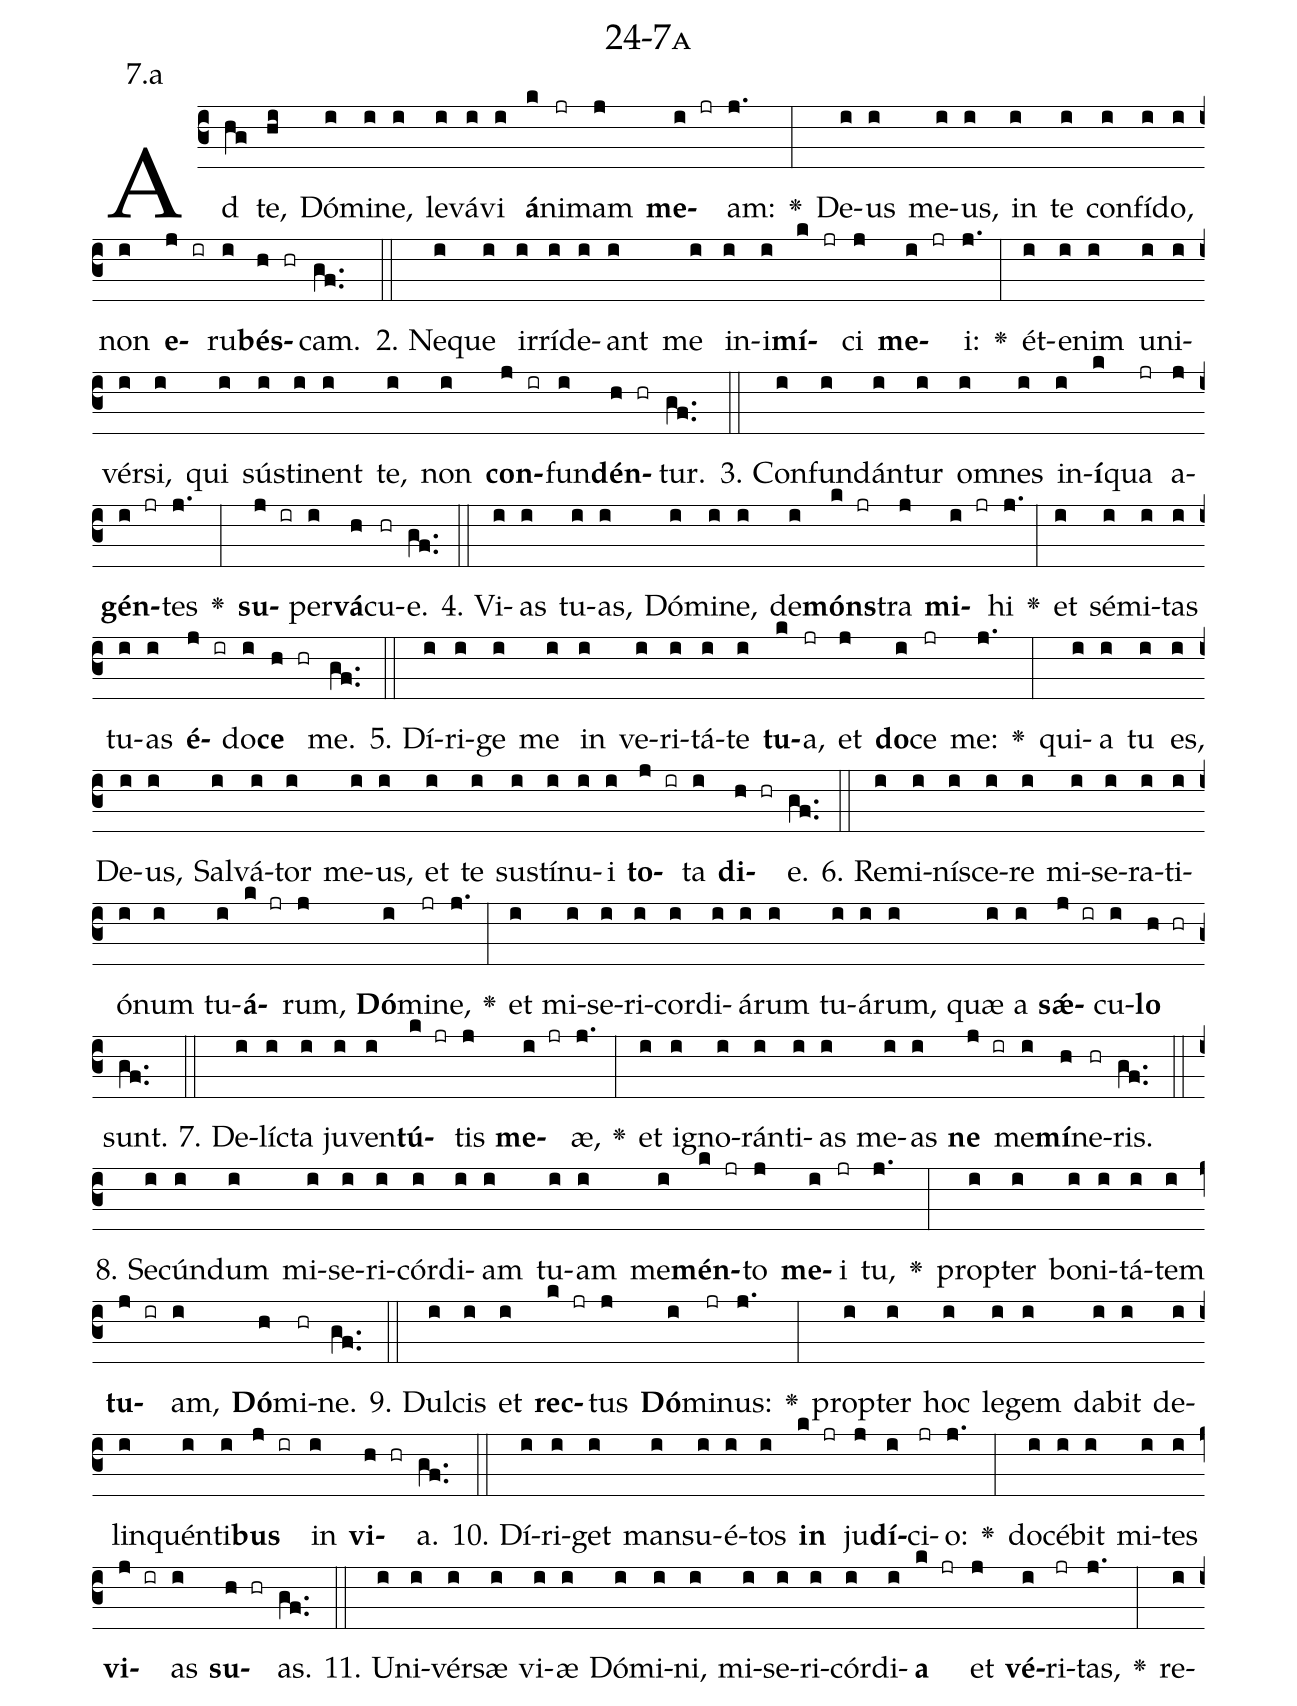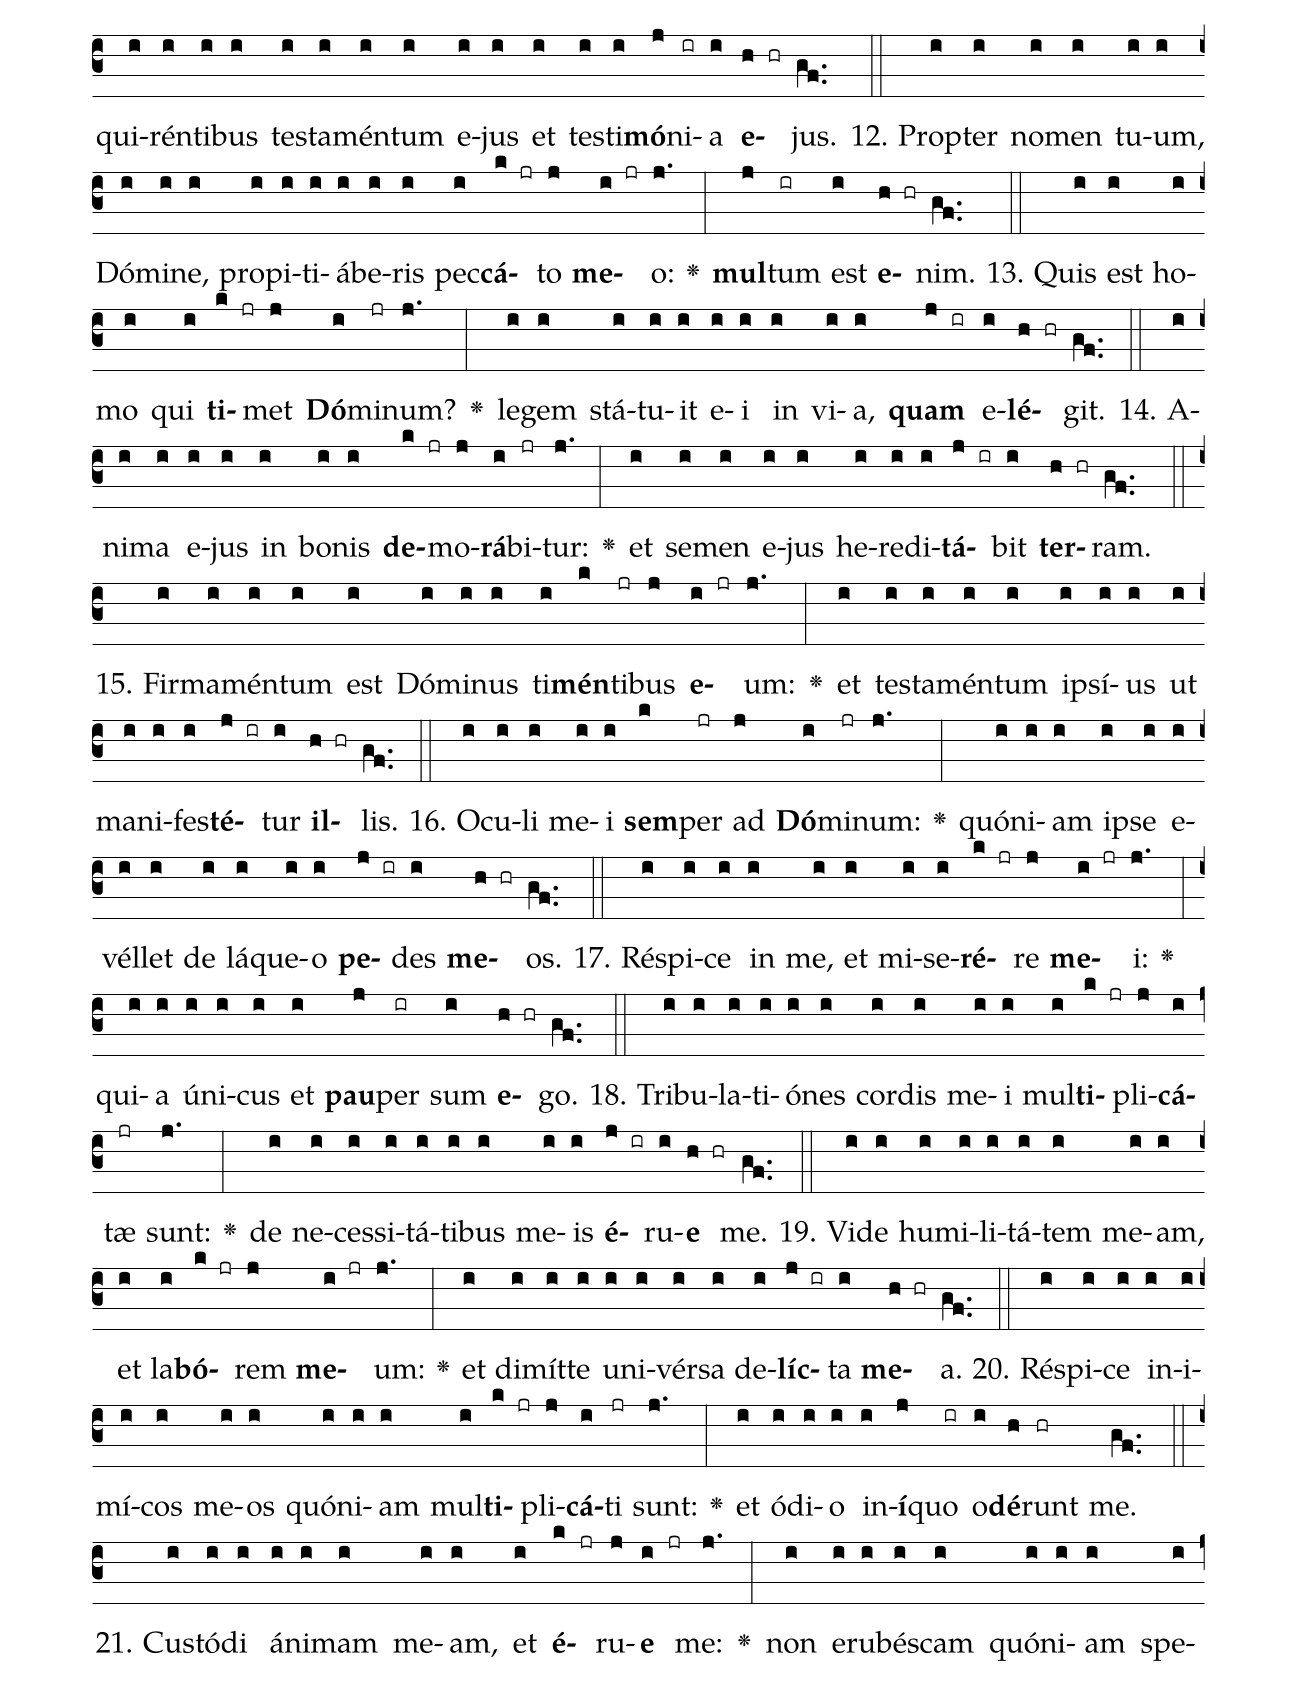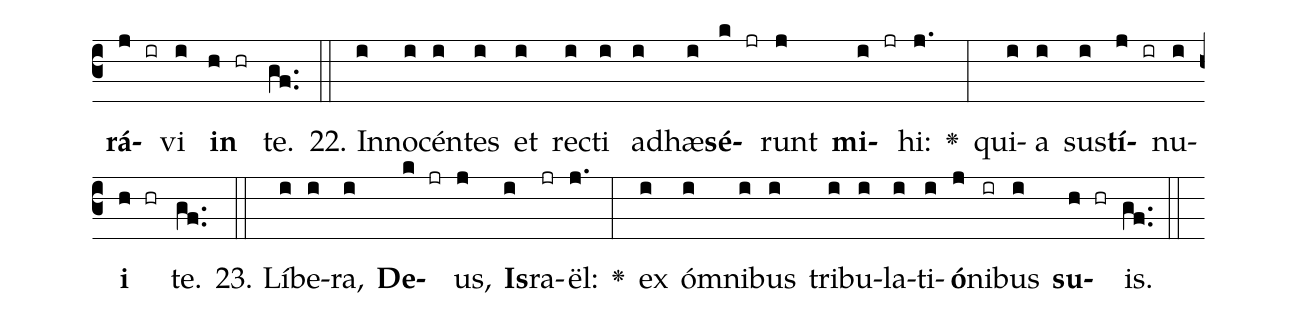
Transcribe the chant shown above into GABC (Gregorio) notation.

name: 24-7a;
annotation: 7.a;
%%
(c3)Ad(hg) te,(hi) Dó(i)mi(i)ne,(i) le(i)vá(i)vi(i) <b>á</b>(k)ni(jr)mam(j) <b>me</b>(i jr)am:(j.) <v>\greheightstar</v>(:) De(i)us(i) me(i)us,(i) in(i) te(i) con(i)fí(i)do,(i) non(i) <b>e</b>(j ir)ru(i)<b>bés</b>(h hr)cam.(gf..) (::)
2. Ne(i)que(i) ir(i)rí(i)de(i)ant(i) me(i) in(i)i(i)<b>mí</b>(k jr)ci(j) <b>me</b>(i jr)i:(j.) <v>\greheightstar</v>(:) ét(i)e(i)nim(i) u(i)ni(i)vér(i)si,(i) qui(i) sús(i)ti(i)nent(i) te,(i) non(i) <b>con</b>(j ir)fun(i)<b>dén</b>(h hr)tur.(gf..) (::)
3. Con(i)fun(i)dán(i)tur(i) om(i)nes(i) in(i)<b>í</b>(k)qua(jr) a(j)<b>gén</b>(i jr)tes(j.) <v>\greheightstar</v>(:) <b>su</b>(j ir)per(i)<b>vá</b>(h)cu(hr)e.(gf..) (::)
4. Vi(i)as(i) tu(i)as,(i) Dó(i)mi(i)ne,(i) de(i)<b>móns</b>(k jr)tra(j) <b>mi</b>(i jr)hi(j.) <v>\greheightstar</v>(:) et(i) sé(i)mi(i)tas(i) tu(i)as(i) <b>é</b>(j ir)do(i)<b>ce</b>(h hr) me.(gf..) (::)
5. Dí(i)ri(i)ge(i) me(i) in(i) ve(i)ri(i)tá(i)te(i) <b>tu</b>(k)a,(jr) et(j) <b>do</b>(i)ce(jr) me:(j.) <v>\greheightstar</v>(:) qui(i)a(i) tu(i) es,(i) De(i)us,(i) Sal(i)vá(i)tor(i) me(i)us,(i) et(i) te(i) sus(i)tí(i)nu(i)i(i) <b>to</b>(j ir)ta(i) <b>di</b>(h hr)e.(gf..) (::)
6. Re(i)mi(i)ní(i)sce(i)re(i) mi(i)se(i)ra(i)ti(i)ó(i)num(i) tu(i)<b>á</b>(k jr)rum,(j) <b>Dó</b>(i)mi(jr)ne,(j.) <v>\greheightstar</v>(:) et(i) mi(i)se(i)ri(i)cor(i)di(i)á(i)rum(i) tu(i)á(i)rum,(i) quæ(i) a(i) <b>sǽ</b>(j ir)cu(i)<b>lo</b>(h hr) sunt.(gf..) (::)
7. De(i)líc(i)ta(i) ju(i)ven(i)<b>tú</b>(k jr)tis(j) <b>me</b>(i jr)æ,(j.) <v>\greheightstar</v>(:) et(i) i(i)gno(i)rán(i)ti(i)as(i) me(i)as(i) <b>ne</b>(j ir) me(i)<b>mí</b>(h)ne(hr)ris.(gf..) (::)
8. Se(i)cún(i)dum(i) mi(i)se(i)ri(i)cór(i)di(i)am(i) tu(i)am(i) me(i)<b>mén</b>(k jr)to(j) <b>me</b>(i)i(jr) tu,(j.) <v>\greheightstar</v>(:) prop(i)ter(i) bo(i)ni(i)tá(i)tem(i) <b>tu</b>(j ir)am,(i) <b>Dó</b>(h)mi(hr)ne.(gf..) (::)
9. Dul(i)cis(i) et(i) <b>rec</b>(k jr)tus(j) <b>Dó</b>(i)mi(jr)nus:(j.) <v>\greheightstar</v>(:) prop(i)ter(i) hoc(i) le(i)gem(i) da(i)bit(i) de(i)lin(i)quén(i)ti(i)<b>bus</b>(j ir) in(i) <b>vi</b>(h hr)a.(gf..) (::)
10. Dí(i)ri(i)get(i) man(i)su(i)é(i)tos(i) <b>in</b>(k jr) ju(j)<b>dí</b>(i)ci(jr)o:(j.) <v>\greheightstar</v>(:) do(i)cé(i)bit(i) mi(i)tes(i) <b>vi</b>(j ir)as(i) <b>su</b>(h hr)as.(gf..) (::)
11. U(i)ni(i)vér(i)sæ(i) vi(i)æ(i) Dó(i)mi(i)ni,(i) mi(i)se(i)ri(i)cór(i)di(i)<b>a</b>(k jr) et(j) <b>vé</b>(i)ri(jr)tas,(j.) <v>\greheightstar</v>(:) re(i)qui(i)rén(i)ti(i)bus(i) tes(i)ta(i)mén(i)tum(i) e(i)jus(i) et(i) tes(i)ti(i)<b>mó</b>(j)ni(ir)a(i) <b>e</b>(h hr)jus.(gf..) (::)
12. Prop(i)ter(i) no(i)men(i) tu(i)um,(i) Dó(i)mi(i)ne,(i) pro(i)pi(i)ti(i)á(i)be(i)ris(i) pec(i)<b>cá</b>(k jr)to(j) <b>me</b>(i jr)o:(j.) <v>\greheightstar</v>(:) <b>mul</b>(j)tum(ir) est(i) <b>e</b>(h hr)nim.(gf..) (::)
13. Quis(i) est(i) ho(i)mo(i) qui(i) <b>ti</b>(k jr)met(j) <b>Dó</b>(i)mi(jr)num?(j.) <v>\greheightstar</v>(:) le(i)gem(i) stá(i)tu(i)it(i) e(i)i(i) in(i) vi(i)a,(i) <b>quam</b>(j ir) e(i)<b>lé</b>(h hr)git.(gf..) (::)
14. A(i)ni(i)ma(i) e(i)jus(i) in(i) bo(i)nis(i) <b>de</b>(k jr)mo(j)<b>rá</b>(i)bi(jr)tur:(j.) <v>\greheightstar</v>(:) et(i) se(i)men(i) e(i)jus(i) he(i)re(i)di(i)<b>tá</b>(j ir)bit(i) <b>ter</b>(h hr)ram.(gf..) (::)
15. Fir(i)ma(i)mén(i)tum(i) est(i) Dó(i)mi(i)nus(i) ti(i)<b>mén</b>(k)ti(jr)bus(j) <b>e</b>(i jr)um:(j.) <v>\greheightstar</v>(:) et(i) tes(i)ta(i)mén(i)tum(i) ip(i)sí(i)us(i) ut(i) ma(i)ni(i)fes(i)<b>té</b>(j ir)tur(i) <b>il</b>(h hr)lis.(gf..) (::)
16. O(i)cu(i)li(i) me(i)i(i) <b>sem</b>(k)per(jr) ad(j) <b>Dó</b>(i)mi(jr)num:(j.) <v>\greheightstar</v>(:) quón(i)i(i)am(i) ip(i)se(i) e(i)vél(i)let(i) de(i) lá(i)que(i)o(i) <b>pe</b>(j ir)des(i) <b>me</b>(h hr)os.(gf..) (::)
17. Ré(i)spi(i)ce(i) in(i) me,(i) et(i) mi(i)se(i)<b>ré</b>(k jr)re(j) <b>me</b>(i jr)i:(j.) <v>\greheightstar</v>(:) qui(i)a(i) ú(i)ni(i)cus(i) et(i) <b>pau</b>(j)per(ir) sum(i) <b>e</b>(h hr)go.(gf..) (::)
18. Tri(i)bu(i)la(i)ti(i)ó(i)nes(i) cor(i)dis(i) me(i)i(i) mul(i)<b>ti</b>(k jr)pli(j)<b>cá</b>(i)tæ(jr) sunt:(j.) <v>\greheightstar</v>(:) de(i) ne(i)ces(i)si(i)tá(i)ti(i)bus(i) me(i)is(i) <b>é</b>(j ir)ru(i)<b>e</b>(h hr) me.(gf..) (::)
19. Vi(i)de(i) hu(i)mi(i)li(i)tá(i)tem(i) me(i)am,(i) et(i) la(i)<b>bó</b>(k jr)rem(j) <b>me</b>(i jr)um:(j.) <v>\greheightstar</v>(:) et(i) di(i)mít(i)te(i) u(i)ni(i)vér(i)sa(i) de(i)<b>líc</b>(j ir)ta(i) <b>me</b>(h hr)a.(gf..) (::)
20. Ré(i)spi(i)ce(i) in(i)i(i)mí(i)cos(i) me(i)os(i) quón(i)i(i)am(i) mul(i)<b>ti</b>(k jr)pli(j)<b>cá</b>(i)ti(jr) sunt:(j.) <v>\greheightstar</v>(:) et(i) ó(i)di(i)o(i) in(i)<b>í</b>(j)quo(ir) o(i)<b>dé</b>(h)runt(hr) me.(gf..) (::)
21. Cus(i)tó(i)di(i) á(i)ni(i)mam(i) me(i)am,(i) et(i) <b>é</b>(k jr)ru(j)<b>e</b>(i jr) me:(j.) <v>\greheightstar</v>(:) non(i) e(i)ru(i)bés(i)cam(i) quón(i)i(i)am(i) spe(i)<b>rá</b>(j ir)vi(i) <b>in</b>(h hr) te.(gf..) (::)
22. In(i)no(i)cén(i)tes(i) et(i) rec(i)ti(i) ad(i)hæ(i)<b>sé</b>(k jr)runt(j) <b>mi</b>(i jr)hi:(j.) <v>\greheightstar</v>(:) qui(i)a(i) sus(i)<b>tí</b>(j ir)nu(i)<b>i</b>(h hr) te.(gf..) (::)
23. Lí(i)be(i)ra,(i) <b>De</b>(k jr)us,(j) <b>Is</b>(i)ra(jr)ël:(j.) <v>\greheightstar</v>(:) ex(i) óm(i)ni(i)bus(i) tri(i)bu(i)la(i)ti(i)<b>ó</b>(j)ni(ir)bus(i) <b>su</b>(h hr)is.(gf..) (::)
